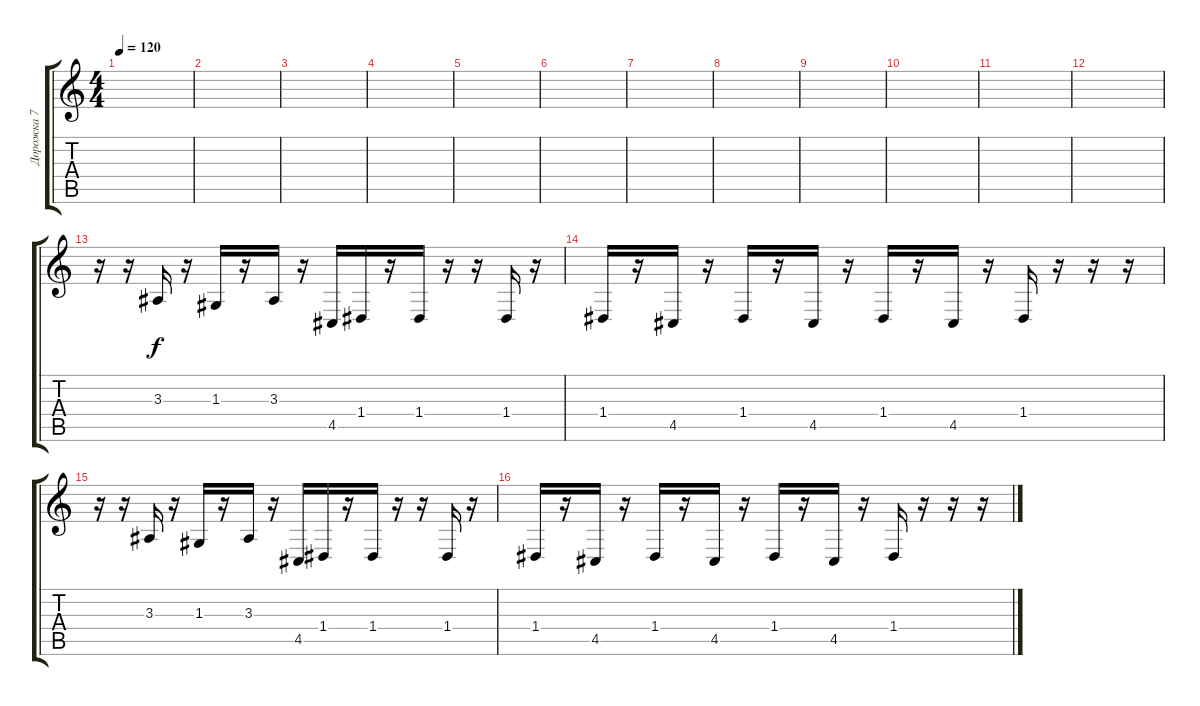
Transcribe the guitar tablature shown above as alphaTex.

\track ("Дорожка 7" "Дорожка 7") {instrument marimba}
\staff {score tabs}
\tuning (E4 B3 G3 D3 A2 E2) {hide}
\ts (4 4)
\tempo 120
\clef g2
\ks c
|
|
|
|
|
|
|
|
|
|
|
|
r.16 r.16 3.3.16 r.16 1.3.16 r.16 3.3.16 r.16 4.5.16 1.4.16 r.16 1.4.16 r.16 r.16 1.4.16 r.16 |
1.4.16 r.16 4.5.16 r.16 1.4.16 r.16 4.5.16 r.16 1.4.16 r.16 4.5.16 r.16 1.4.16 r.16 r.16 r.16 |
r.16 r.16 3.3.16 r.16 1.3.16 r.16 3.3.16 r.16 4.5.16 1.4.16 r.16 1.4.16 r.16 r.16 1.4.16 r.16 |
1.4.16 r.16 4.5.16 r.16 1.4.16 r.16 4.5.16 r.16 1.4.16 r.16 4.5.16 r.16 1.4.16 r.16 r.16 r.16
